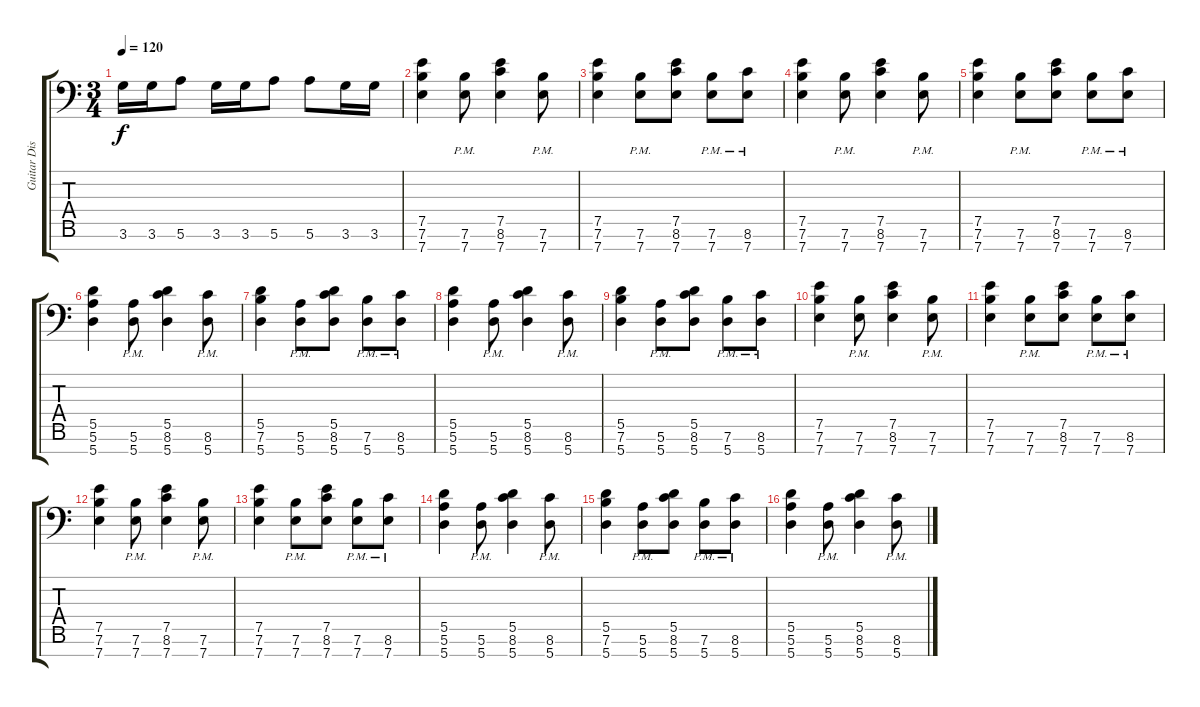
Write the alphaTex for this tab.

\track ("Guitar Dist Rhythm" "Guitar Dis") {instrument overdrivenguitar}
\staff {score tabs}
\tuning (E4 B3 G3 D3 A2 E2 A1) {hide}
\ts (3 4)
\tempo 120
\clef f4
\ks c
3.6.16{dy f} 3.6.16 5.6.8 3.6.16 3.6.16 5.6.8 5.6.8 3.6.16 3.6.16 |
(7.5 7.6 7.7).4 (7.6{pm} 7.7{pm}).8 (7.5 8.6 7.7).4 (7.6{pm} 7.7{pm}).8 |
(7.5 7.6 7.7).4 (7.6{pm} 7.7{pm}).8 (7.5 8.6 7.7).8 (7.6{pm} 7.7{pm}).8 (8.6{pm} 7.7{pm}).8 |
(7.5 7.6 7.7).4 (7.6{pm} 7.7{pm}).8 (7.5 8.6 7.7).4 (7.6{pm} 7.7{pm}).8 |
(7.5 7.6 7.7).4 (7.6{pm} 7.7{pm}).8 (7.5 8.6 7.7).8 (7.6{pm} 7.7{pm}).8 (8.6{pm} 7.7{pm}).8 |
(5.5 5.6 5.7).4 (5.6{pm} 5.7{pm}).8 (5.5 8.6 5.7).4 (8.6{pm} 5.7{pm}).8 |
(5.5 7.6 5.7).4 (5.6{pm} 5.7{pm}).8 (5.5 8.6 5.7).8 (7.6{pm} 5.7{pm}).8 (8.6{pm} 5.7{pm}).8 |
(5.5 5.6 5.7).4 (5.6{pm} 5.7{pm}).8 (5.5 8.6 5.7).4 (8.6{pm} 5.7{pm}).8 |
(5.5 7.6 5.7).4 (5.6{pm} 5.7{pm}).8 (5.5 8.6 5.7).8 (7.6{pm} 5.7{pm}).8 (8.6{pm} 5.7{pm}).8 |
(7.5 7.6 7.7).4 (7.6{pm} 7.7{pm}).8 (7.5 8.6 7.7).4 (7.6{pm} 7.7{pm}).8 |
(7.5 7.6 7.7).4 (7.6{pm} 7.7{pm}).8 (7.5 8.6 7.7).8 (7.6{pm} 7.7{pm}).8 (8.6{pm} 7.7{pm}).8 |
(7.5 7.6 7.7).4 (7.6{pm} 7.7{pm}).8 (7.5 8.6 7.7).4 (7.6{pm} 7.7{pm}).8 |
(7.5 7.6 7.7).4 (7.6{pm} 7.7{pm}).8 (7.5 8.6 7.7).8 (7.6{pm} 7.7{pm}).8 (8.6{pm} 7.7{pm}).8 |
(5.5 5.6 5.7).4 (5.6{pm} 5.7{pm}).8 (5.5 8.6 5.7).4 (8.6{pm} 5.7{pm}).8 |
(5.5 7.6 5.7).4 (5.6{pm} 5.7{pm}).8 (5.5 8.6 5.7).8 (7.6{pm} 5.7{pm}).8 (8.6{pm} 5.7{pm}).8 |
(5.5 5.6 5.7).4 (5.6{pm} 5.7{pm}).8 (5.5 8.6 5.7).4 (8.6{pm} 5.7{pm}).8
